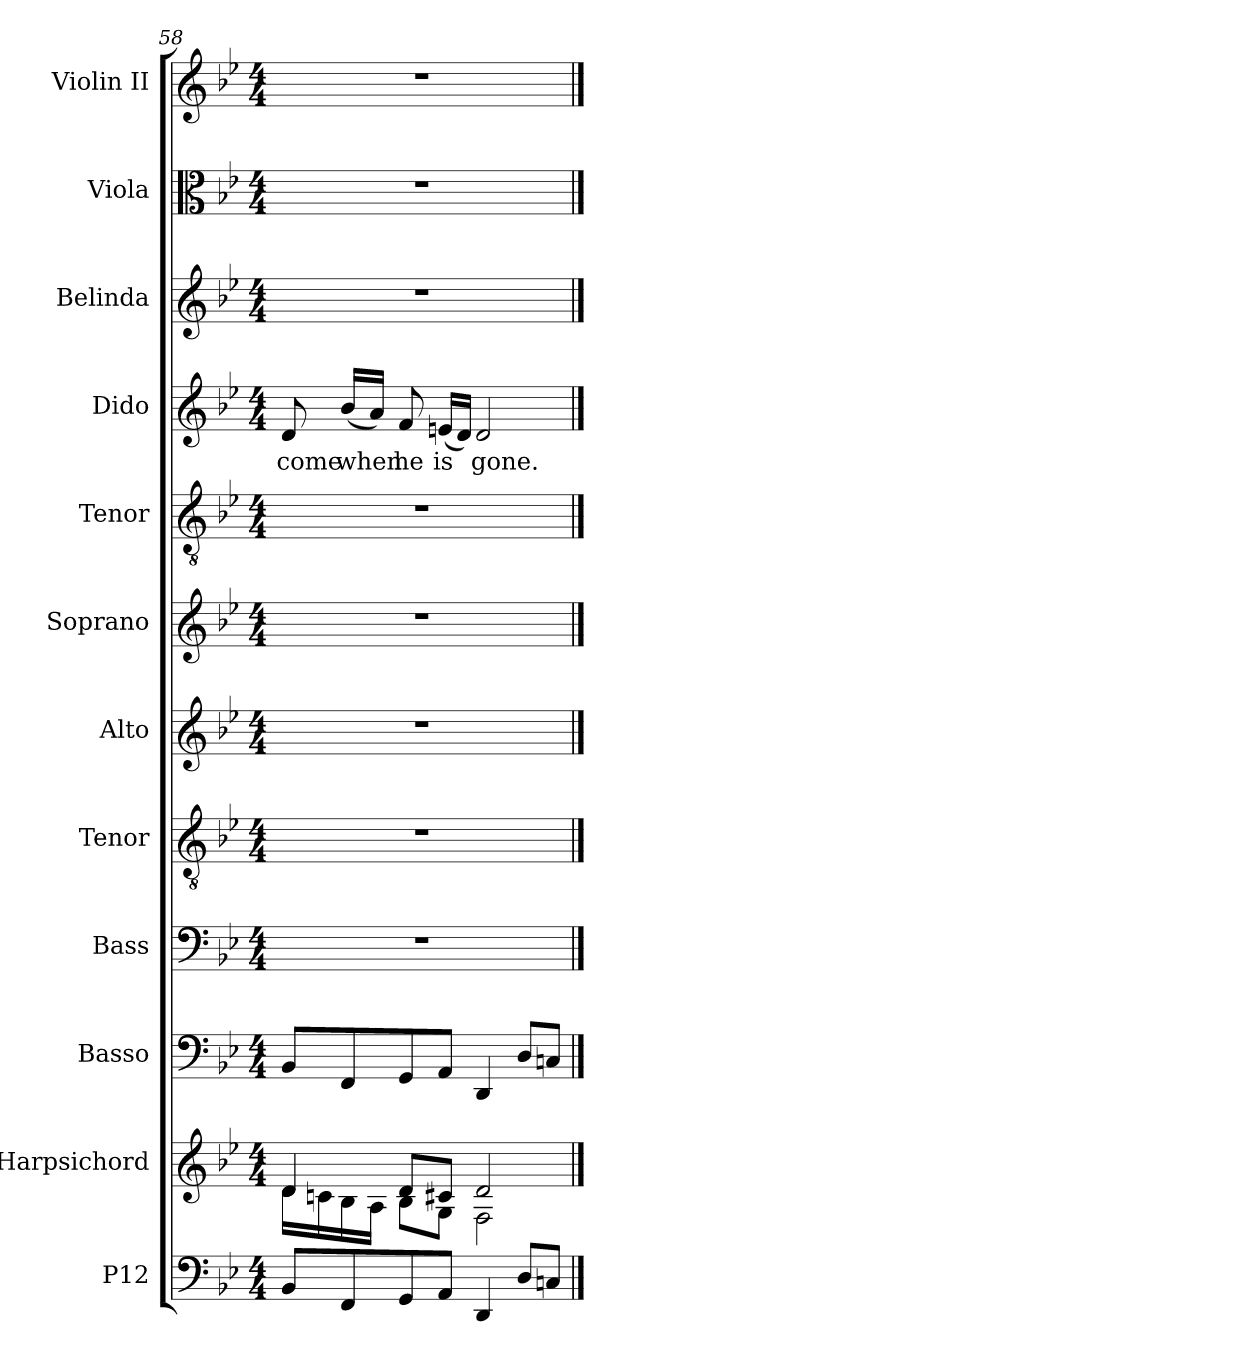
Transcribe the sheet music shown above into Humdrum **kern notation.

**kern	**kern	**kern	**kern	**kern	**kern	**kern	**kern	**kern	**text	**kern	**kern	**kern
*part12	*part11	*part10	*part9	*part8	*part7	*part6	*part5	*part4	*part4	*part3	*part2	*part1
*staff12	*staff11	*staff10	*staff9	*staff8	*staff7	*staff6	*staff5	*staff4	*staff4	*staff3	*staff2	*staff1
*I"P12	*I"Harpsichord	*I"Basso	*I"Bass	*I"Tenor	*I"Alto	*I"Soprano	*I"Tenor	*I"Dido	*	*I"Belinda	*I"Viola	*I"Violin II
*	*	*I'B	*I'B.	*	*I'A.	*I'S.	*	*I'Dido	*	*I'Belinda	*I'Viola	*I'Vln. II
*clefF4	*clefG2	*clefF4	*clefF4	*clefGv2	*clefG2	*clefG2	*clefGv2	*clefG2	*	*clefG2	*clefC3	*clefG2
*	*	*	*	*ITrd7c12	*	*	*ITrd7c12	*	*	*	*	*
*k[b-e-]	*k[b-e-]	*k[b-e-]	*k[b-e-]	*k[b-e-]	*k[b-e-]	*k[b-e-]	*k[b-e-]	*k[b-e-]	*	*k[b-e-]	*k[b-e-]	*k[b-e-]
*g:	*g:	*g:	*g:	*g:	*g:	*g:	*g:	*g:	*	*g:	*g:	*g:
*M4/4	*M4/4	*M4/4	*M4/4	*M4/4	*M4/4	*M4/4	*M4/4	*M4/4	*	*M4/4	*M4/4	*M4/4
=58	=58	=58	=58	=58	=58	=58	=58	=58	=58	=58	=58	=58
*	*^	*	*	*	*	*	*	*	*	*	*	*
!	!	!	!	!	!	!	!	!	!	!LO:LY:b:color=#000000	!	!	!
8BB-i/L	4di/	16di\LL	8BB-i/L	1r	1r	1r	1r	1r	8di/	come	1r	1r	1r
.	.	16cni\	.	.	.	.	.	.	.	.	.	.	.
!	!	!	!	!	!	!	!	!	!	!LO:LY:b:color=#000000	!	!	!
8FFi/	.	16B-i\	8FFi/	.	.	.	.	.	(16b-i/LL	when	.	.	.
.	.	16Ai\JJ	.	.	.	.	.	.	16ai/JJ)	.	.	.	.
!	!	!	!	!	!	!	!	!	!	!LO:LY:b:color=#000000	!	!	!
8GGi/	8di/L	8B-i\L	8GGi/	.	.	.	.	.	8fi/	he	.	.	.
!	!	!	!	!	!	!	!	!	!	!LO:LY:b:color=#000000	!	!	!
8AAi/J	8c#Xi/J	8Gi\J	8AAi/J	.	.	.	.	.	(16eni/LL	is	.	.	.
.	.	.	.	.	.	.	.	.	16di/JJ)	.	.	.	.
!	!	!	!	!	!	!	!	!	!	!LO:LY:b:color=#000000	!	!	!
4DDi/	2di/	2Fi\	4DDi/	.	.	.	.	.	2di/	gone.	.	.	.
8Di/L	.	.	8Di/L	.	.	.	.	.	.	.	.	.	.
8Cni/J	.	.	8Cni/J	.	.	.	.	.	.	.	.	.	.
*	*v	*v	*	*	*	*	*	*	*	*	*	*	*
==	==	==	==	==	==	==	==	==	==	==	==	==
*-	*-	*-	*-	*-	*-	*-	*-	*-	*-	*-	*-	*-
